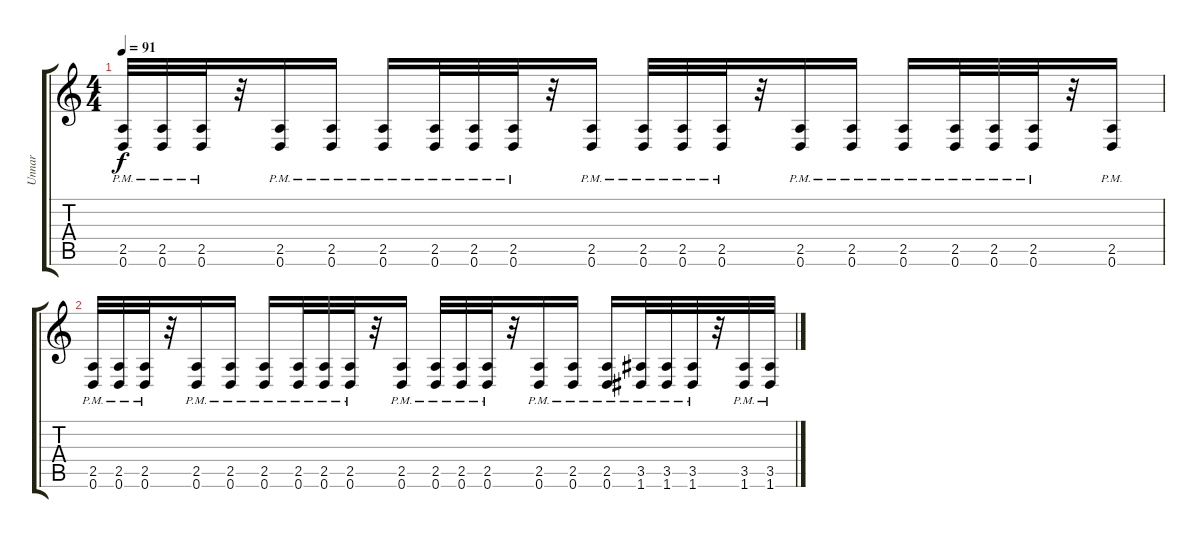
\track ("Unnar" "Unnar") {instrument distortionguitar}
\staff {score tabs}
\tuning (D4 A3 F3 C3 G2 D2) {hide}
\ts (4 4)
\tempo 91
\clef g2
\ks c
(2.5{pm} 0.6{pm}).32{dy f} (2.5{pm} 0.6{pm}).32 (2.5{pm} 0.6{pm}).32 r.32 (2.5{pm} 0.6{pm}).16 (2.5{pm} 0.6{pm}).16 (2.5{pm} 0.6{pm}).16 (2.5{pm} 0.6{pm}).32 (2.5{pm} 0.6{pm}).32 (2.5{pm} 0.6{pm}).32 r.32 (2.5{pm} 0.6{pm}).16 (2.5{pm} 0.6{pm}).32 (2.5{pm} 0.6{pm}).32 (2.5{pm} 0.6{pm}).32 r.32 (2.5{pm} 0.6{pm}).16 (2.5{pm} 0.6{pm}).16 (2.5{pm} 0.6{pm}).16 (2.5{pm} 0.6{pm}).32 (2.5{pm} 0.6{pm}).32 (2.5{pm} 0.6{pm}).32 r.32 (2.5{pm} 0.6{pm}).16 |
(2.5{pm} 0.6{pm}).32 (2.5{pm} 0.6{pm}).32 (2.5{pm} 0.6{pm}).32 r.32 (2.5{pm} 0.6{pm}).16 (2.5{pm} 0.6{pm}).16 (2.5{pm} 0.6{pm}).16 (2.5{pm} 0.6{pm}).32 (2.5{pm} 0.6{pm}).32 (2.5{pm} 0.6{pm}).32 r.32 (2.5{pm} 0.6{pm}).16 (2.5{pm} 0.6{pm}).32 (2.5{pm} 0.6{pm}).32 (2.5{pm} 0.6{pm}).32 r.32 (2.5{pm} 0.6{pm}).16 (2.5{pm} 0.6{pm}).16 (2.5{pm} 0.6{pm}).16 (3.5{pm} 1.6{pm}).32 (3.5{pm} 1.6{pm}).32 (3.5{pm} 1.6{pm}).32 r.32 (3.5{pm} 1.6{pm}).32 (3.5{pm} 1.6{pm}).32
